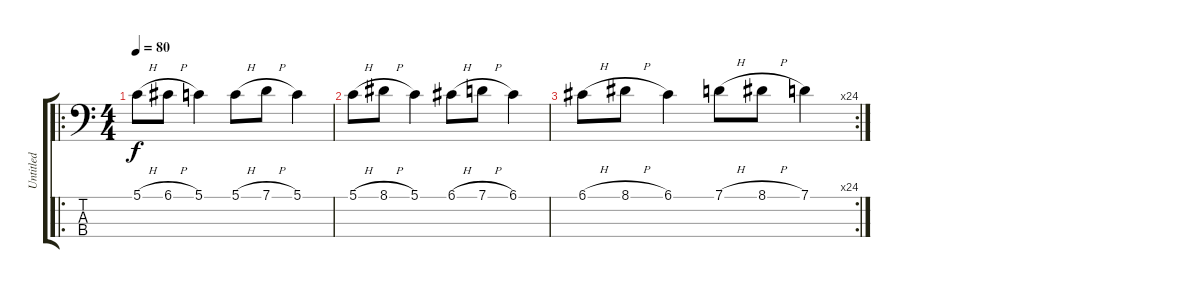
\track ("Untitled" "Untitled") {instrument electricbassfinger}
\staff {score tabs}
\tuning (G2 D2 A1 E1) {hide}
\ro
\ts (4 4)
\tempo 80
\clef f4
\ks c
5.1{h}.8{dy f instrument electricbassfinger} 6.1{h}.8 5.1.4 5.1{h}.8 7.1{h}.8 5.1.4 |
5.1{h}.8 8.1{h}.8 5.1.4 6.1{h}.8 7.1{h}.8 6.1.4 |
\rc 24
6.1{h}.8 8.1{h}.8 6.1.4 7.1{h}.8 8.1{h}.8 7.1.4
